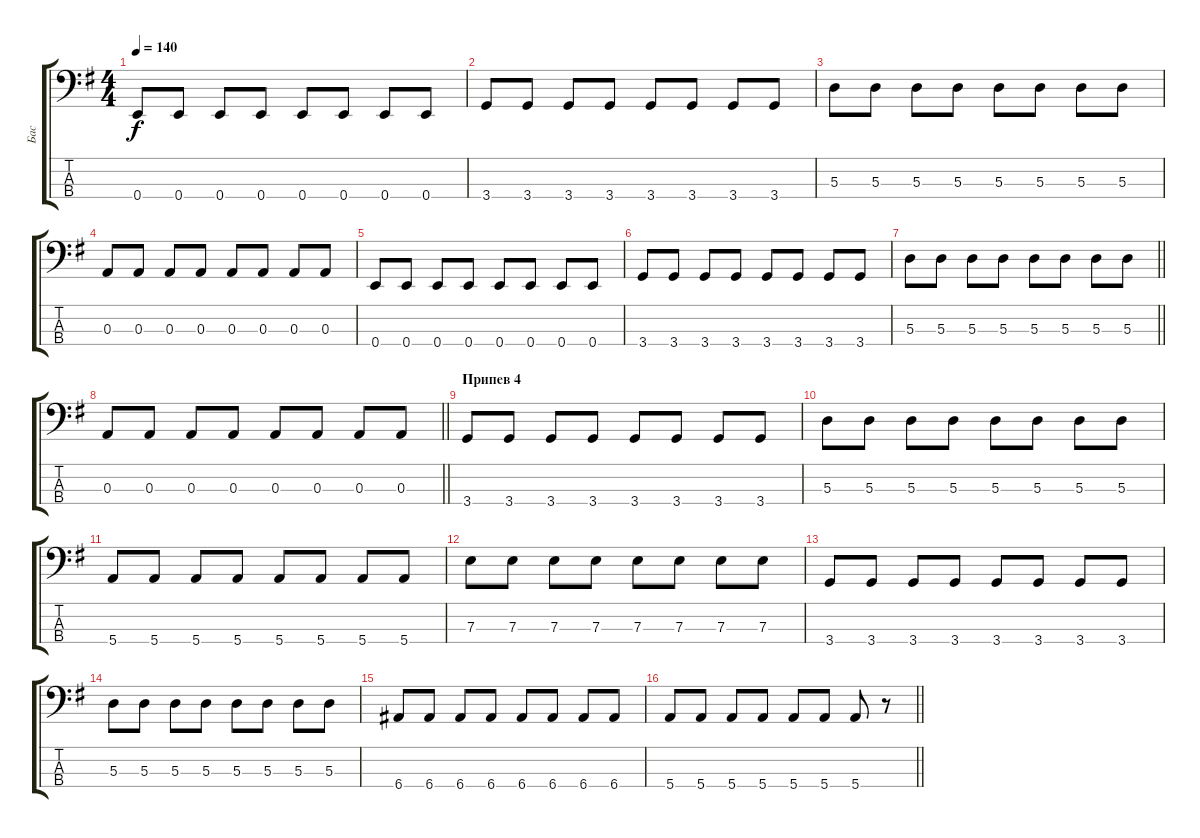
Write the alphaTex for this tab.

\track ("Бас" "Бас") {instrument electricbassfinger}
\staff {score tabs}
\tuning (G2 D2 A1 E1) {hide}
\ts (4 4)
\tempo 140
\clef f4
\ks g
0.4.8{dy f} 0.4.8 0.4.8 0.4.8 0.4.8 0.4.8 0.4.8 0.4.8 |
3.4.8 3.4.8 3.4.8 3.4.8 3.4.8 3.4.8 3.4.8 3.4.8 |
5.3.8 5.3.8 5.3.8 5.3.8 5.3.8 5.3.8 5.3.8 5.3.8 |
0.3.8 0.3.8 0.3.8 0.3.8 0.3.8 0.3.8 0.3.8 0.3.8 |
0.4.8 0.4.8 0.4.8 0.4.8 0.4.8 0.4.8 0.4.8 0.4.8 |
3.4.8 3.4.8 3.4.8 3.4.8 3.4.8 3.4.8 3.4.8 3.4.8 |
\barLineRight lightlight
5.3.8 5.3.8 5.3.8 5.3.8 5.3.8 5.3.8 5.3.8 5.3.8 |
\barLineRight lightlight
0.3.8 0.3.8 0.3.8 0.3.8 0.3.8 0.3.8 0.3.8 0.3.8 |
\section ("" "Припев 4")
3.4.8 3.4.8 3.4.8 3.4.8 3.4.8 3.4.8 3.4.8 3.4.8 |
5.3.8 5.3.8 5.3.8 5.3.8 5.3.8 5.3.8 5.3.8 5.3.8 |
5.4.8 5.4.8 5.4.8 5.4.8 5.4.8 5.4.8 5.4.8 5.4.8 |
7.3.8 7.3.8 7.3.8 7.3.8 7.3.8 7.3.8 7.3.8 7.3.8 |
3.4.8 3.4.8 3.4.8 3.4.8 3.4.8 3.4.8 3.4.8 3.4.8 |
5.3.8 5.3.8 5.3.8 5.3.8 5.3.8 5.3.8 5.3.8 5.3.8 |
6.4.8 6.4.8 6.4.8 6.4.8 6.4.8 6.4.8 6.4.8 6.4.8 |
\barLineRight lightlight
5.4.8 5.4.8 5.4.8 5.4.8 5.4.8 5.4.8 5.4.8 r.8
